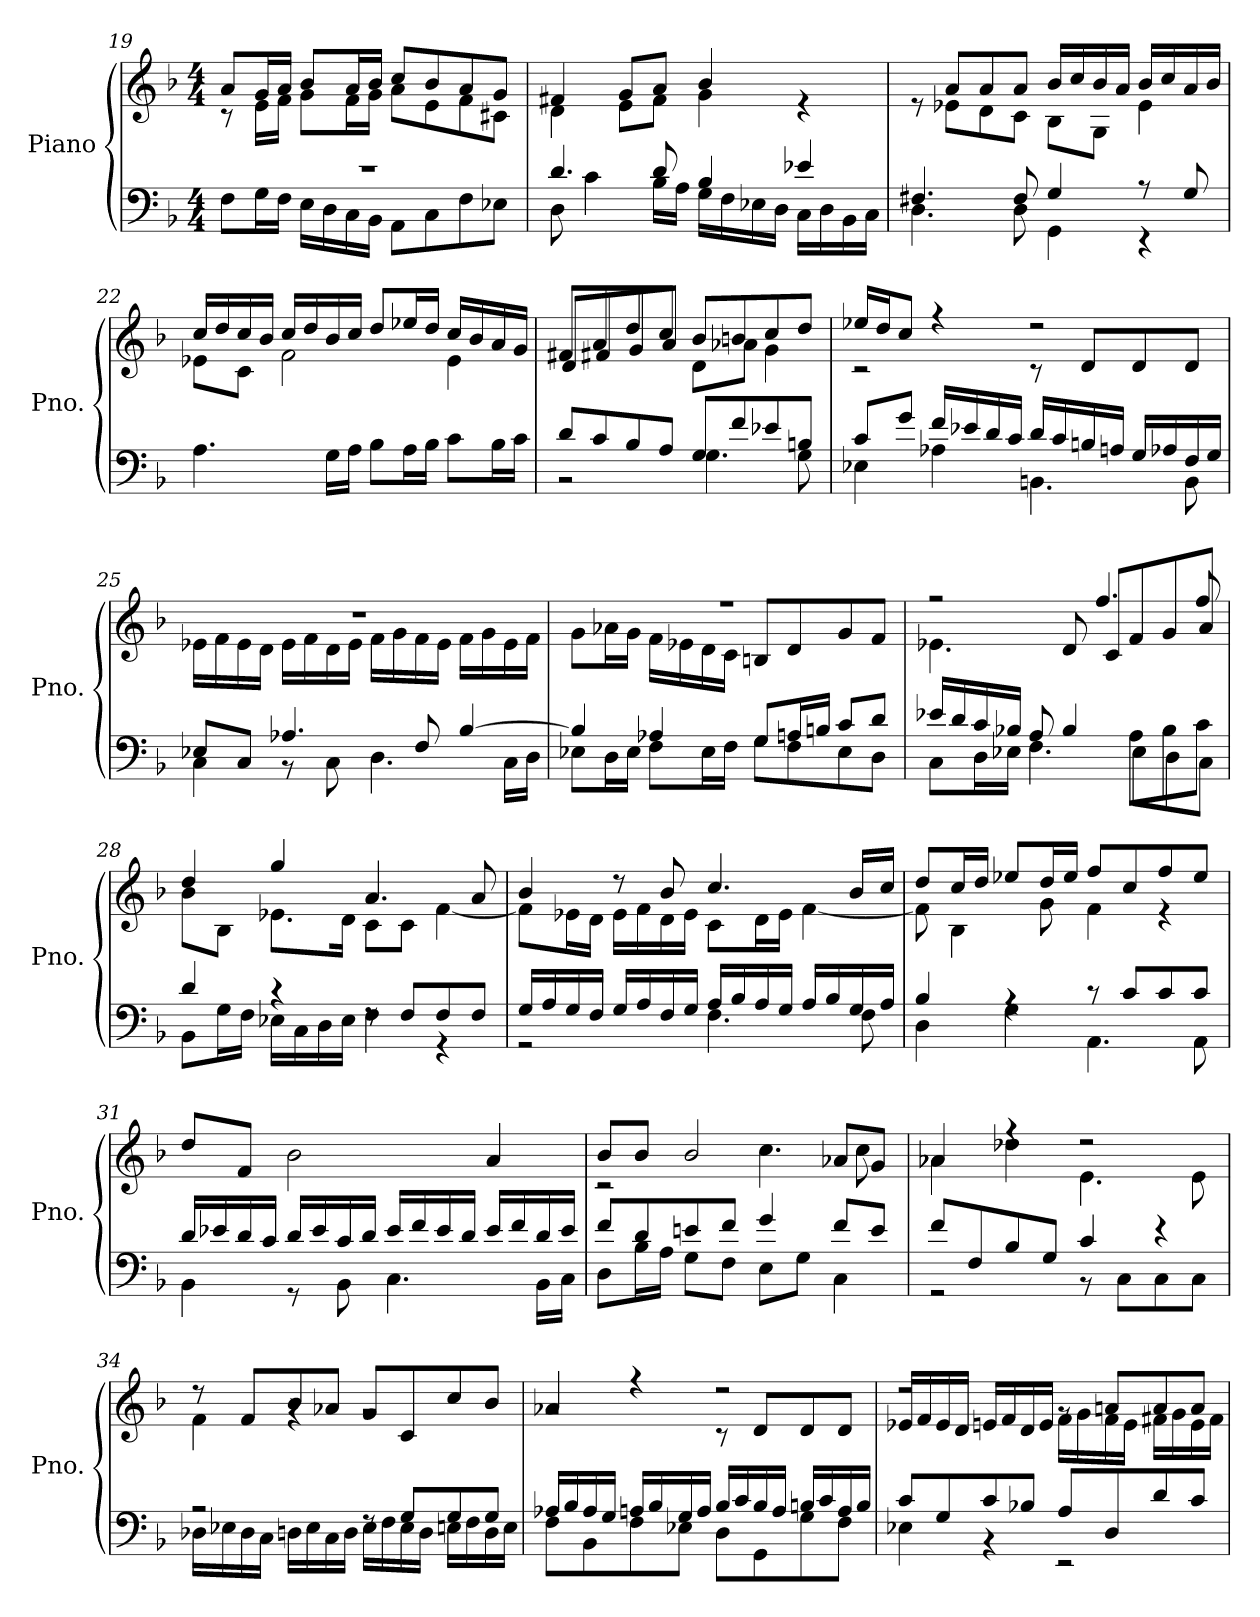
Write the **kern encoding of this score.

**kern	**kern
*part1	*part1
*staff2	*staff1
*I"Piano	*
*I'Pno.	*
!!LO:LB:g=z
*clefF4	*clefG2
*k[b-]	*k[b-]
*M4/4	*M4/4
=19	=19
*^	*^
1r	8F\L	8a/L	8r
.	16G\L	16g/L	16e\LL
.	16F\JJ	16a/JJ	16f\JJ
.	16E\LL	8b-/L	8g\L
.	16D\	.	.
.	16C\	16a/L	16f\L
.	16BB-\JJ	16b-/JJ	16g\JJ
.	8AA\L	8cc/L	8a\L
.	8C\	8b-/	8e\
.	8F\	8a/	8f\
.	8E-X\J	8g/J	8c#X\J
=20	=20	=20	=20
4.d/	8D\	4f#X/	4d\
.	4c\	.	.
.	.	8g/L	8e\L
8d/	16B-\LL	8a/J	8f#\J
.	16A\JJ	.	.
4B-/	16G\LL	4b-/	4g\
.	16F\	.	.
.	16E-X\	.	.
.	16D\JJ	.	.
4e-X/	16C\LL	4re	4ryy
.	16D\	.	.
.	16BB-\	.	.
.	16C\JJ	.	.
=21	=21	=21	=21
4.F#X/	4.D\	8re	8ryy
.	.	8a/L	8e-X\L
.	.	8a/	8d\
8F#/	8D\	8a/J	8c\J
4G/	4GG\	16b-/LL	8B-\L
.	.	16cc/	.
.	.	16b-/	8G\J
.	.	16a/JJ	.
8r	4r	16b-/LL	4e-\
.	.	16cc/	.
8G/	.	16a/	.
.	.	16b-/JJ	.
*v	*v	*	*
!!LO:LB:g=z	!!
=22	=22	=22
4.A\	16cc/LL	8e-X\L
.	16dd/	.
.	16cc/	8c\J
.	16b-/JJ	.
.	16cc/LL	2f\
.	16dd/	.
16G\LL	16b-/	.
16A\JJ	16cc/JJ	.
8B-\L	8dd/L	.
16A\L	16ee-X/L	.
16B-\JJ	16dd/JJ	.
8c\L	16cc/LL	4e-\
.	16b-/	.
16B-\L	16a/	.
16c\JJ	16g/JJ	.
=23	=23	=23
*^	*	*
8d/L	2r	8f#X/L	8d/L
8c/	.	8a/	8f#X/
8B-/	.	8dd/	8g/
8A/J	.	8cc/J	8a/J
8G/L	4.G\	8b-/L	8d\L
8f/	.	8bn/	8a-X\J
8e-X/	.	8cc/	4g\
8Bn/J	8G\	8dd/J	.
!!LO:LB:g=z	!!
=24	=24	=24	=24
8c/L	4E-X\	16ee-X/LL	2r
.	.	16dd/J	.
8g/J	.	8cc/J	.
16f/LL	4A-X\	4r	.
16e-X/	.	.	.
16d/	.	.	.
16c/JJ	.	.	.
16d/LL	4.BBn\	2r	8r
16c/	.	.	.
16Bn/	.	.	8d/L
16An/JJ	.	.	.
16G/LL	.	.	8d/
16A-X/	.	.	.
16F/	8BB\	.	8d/J
16G/JJ	.	.	.
=25	=25	=25	=25
8E-X/L	4C\	1r	16e-X\LL
.	.	.	16f\
8C/J	.	.	16e-\
.	.	.	16d\JJ
4.A-X/	8r	.	16e-\LL
.	.	.	16f\
.	8C\	.	16d\
.	.	.	16e-\JJ
.	4.D\	.	16f\LL
.	.	.	16g\
8F/	.	.	16f\
.	.	.	16e-\JJ
[4B-/	.	.	16f\LL
.	.	.	16g\
.	16C\LL	.	16e-\
.	16D\JJ	.	16f\JJ
!!LO:PB:g=z	!!
=26	=26	=26	=26
4B-/]	8E-X\L	1r	8g\L
.	16D\L	.	16a-X\L
.	16E-\JJ	.	16g\JJ
4A-X/	8F\L	.	16f\LL
.	.	.	16e-X\
.	16E-\L	.	16d\
.	16F\JJ	.	16c\JJ
8G/L	8G\L	.	8Bn/L
16An/L	8F\	.	8d/
16Bn/JJ	.	.	.
8c/L	8E-\	.	8g/
8d/J	8D\J	.	8f/J
=27	=27	=27	=27
16e-X/LL	8C\L	2r	4.e-X\
16d/	.	.	.
16c/	16D\L	.	.
16B-X/JJ	16E-X\JJ	.	.
8A/	4.F\	.	.
4B-/	.	.	8d/
.	.	4.ff/	8c/L
8A\L	8E-\L	.	8f/
8B-\	8D\	.	8g/
8c\J	8C\J	8ff/	8a/J
=28	=28	=28	=28
4d/	8BB-\L	4dd/	8b-\L
.	16G\L	.	8B-\J
.	16F\JJ	.	.
4r	16E-X\LL	4gg/	8.e-X\L
.	16C\	.	.
.	16D\	.	.
.	16E-\JJ	.	16d\Jk
8rF	4F\	4.a/	8c\L
8F/L	.	.	8c\J
8F/	4r	.	[4f\
8F/J	.	8a/	.
!!LO:LB:g=z	!!
=29	=29	=29	=29
16G/LL	2r	4b-/	8f\L]
16A/	.	.	.
16G/	.	.	16e-X\L
16F/JJ	.	.	16d\JJ
16G/LL	.	8r	16e-\LL
16A/	.	.	16f\
16F/	.	8b-/	16d\
16G/JJ	.	.	16e-\JJ
16A/LL	4.F\	4.cc/	8c\L
16B-/	.	.	.
16A/	.	.	16d\L
16G/JJ	.	.	16e-\JJ
16A/LL	.	.	[4f\
16B-/	.	.	.
16G/	8F\	16b-/LL	.
16A/JJ	.	16cc/JJ	.
=30	=30	=30	=30
4B-/	4D\	8dd/L	8f\]
.	.	16cc/L	4B-\
.	.	16dd/JJ	.
4rA	4G\	8ee-X/L	.
.	.	16dd/L	8g\
.	.	16ee-/JJ	.
8r	4.AA\	8ff/L	4f\
8c/L	.	8cc/	.
8c/	.	8ff/	4r
8c/J	8AA\	8ee-/J	.
*	*	*v	*v
!!LO:LB:g=z
=31	=31	=31
16d/LL	4BB-\	8dd/L
16e-X/	.	.
16d/	.	8f/J
16c/JJ	.	.
16d/LL	8r	2b-\
16e-/	.	.
16c/	8BB-\	.
16d/JJ	.	.
16e-/LL	4.C\	.
16f/	.	.
16e-/	.	.
16d/JJ	.	.
16e-/LL	.	4a/
16f/	.	.
16d/	16BB-\LL	.
16e-/JJ	16C\JJ	.
=32	=32	=32
*	*	*^
8f/L	8D\L	8b-/L	2r
8d/	16B-\L	8b-/J	.
.	16A\JJ	.	.
8en/	8G\L	2b-/	.
8f/J	8F\J	.	.
4g/	8E\L	.	4.cc\
.	8G\J	.	.
8f/L	4C\	8a-X/L	.
8e/J	.	8g/J	8cc\
=33	=33	=33	=33
8f/L	2r	4a-X/	4a-\
8F/	.	.	.
8B-/	.	4rff	4dd-X\
8G/J	.	.	.
4c/	8r	2r	4.e\
.	8C\L	.	.
4r	8C\	.	.
.	8C\J	.	8e\
!!LO:LB:g=z	!!
=34	=34	=34	=34
2r	16D-X\LL	8r	4f\
.	16E-X\	.	.
.	16D-\	8f/L	.
.	16C\JJ	.	.
.	16Dn\LL	8b-/	4rg
.	16E-\	.	.
.	16C\	8a-X/J	.
.	16D\JJ	.	.
8rF	16E-\LL	8g/L	2rg
.	16F\	.	.
8G/L	16E-\	8c/	.
.	16D\JJ	.	.
8G/	16En\LL	8cc/	.
.	16F\	.	.
8G/J	16D\	8b-/J	.
.	16E\JJ	.	.
=35	=35	=35	=35
16A-X/LL	8F\L	4a-X/	2rg
16B-/	.	.	.
16A-/	8BB-\	.	.
16G/JJ	.	.	.
16An/LL	8F\	4r	.
16B-/	.	.	.
16G/	8E-X\J	.	.
16A/JJ	.	.	.
16B-/LL	8D\L	2r	8r
16c/	.	.	.
16B-/	8GG\	.	8d/L
16A/JJ	.	.	.
16Bn/LL	8G\	.	8d/
16c/	.	.	.
16A/	8F\J	.	8d/J
16B/JJ	.	.	.
!!LO:LB:g=z	!!
=36	=36	=36	=36
8c/L	4E-X\	2rdd	16e-X/LL
.	.	.	16f/
8G/	.	.	16e-/
.	.	.	16d/JJ
8c/	4r	.	16en/LL
.	.	.	16f/
8B-X/J	.	.	16d/
.	.	.	16e/JJ
8A/L	2r	8rg	16f\LL
.	.	.	16g\
8D/	.	8an/L	16f\
.	.	.	16e\JJ
8d/	.	8a/	16f#X\LL
.	.	.	16g\
8c/J	.	8a/J	16e\
.	.	.	16f#\JJ
*v	*v	*	*
*	*v	*v
=	=
*-	*-
